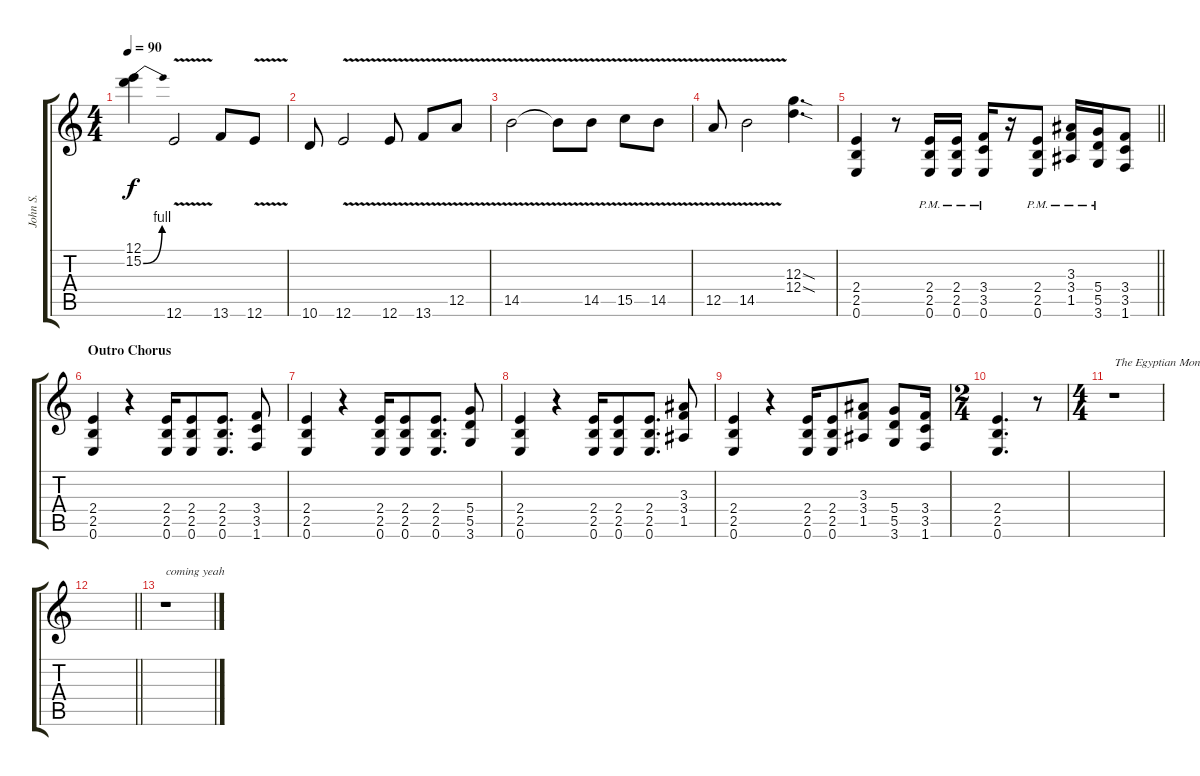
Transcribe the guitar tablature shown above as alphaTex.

\track ("John S." "John S.") {instrument overdrivenguitar}
\staff {score tabs}
\tuning (E4 B3 G3 D3 A2 E2) {hide}
\ts (4 4)
\tempo 90
\clef g2
\ks c
(12.1 15.2{be (bend 0 0 60 4)}).4{dy f} 12.6{v}.2 13.6.8 12.6{v}.8 |
10.6.8 12.6{v}.2 12.6{v}.8 13.6{v}.8 12.5{v}.8 |
14.5{v}.2 14.5{t}.8 14.5{v}.8 15.5{v}.8 14.5{v}.8 |
12.5{v}.8 14.5{v}.2 (12.3{sod} 12.4{sod}).4{d} |
\barLineRight lightlight
(2.4 2.5 0.6).4{instrument overdrivenguitar} r.8 (2.4{pm} 2.5{pm} 0.6{pm}).16 (2.4{pm} 2.5{pm} 0.6{pm}).16 (3.4{pm} 3.5{pm} 0.6{pm}).16 r.16 (2.4{pm} 2.5{pm} 0.6{pm}).8 (3.3{pm} 3.4{pm} 1.5{pm}).16 (5.4{pm} 5.5{pm} 3.6{pm}).16 (3.4 3.5 1.6).8 |
\section ("" "Outro Chorus")
(2.4 2.5 0.6).4 r.4 (2.4 2.5 0.6).16 (2.4 2.5 0.6).8 (2.4 2.5 0.6).8{d} (3.4 3.5 1.6).8 |
(2.4 2.5 0.6).4 r.4 (2.4 2.5 0.6).16 (2.4 2.5 0.6).8 (2.4 2.5 0.6).8{d} (5.4 5.5 3.6).8 |
(2.4 2.5 0.6).4 r.4 (2.4 2.5 0.6).16 (2.4 2.5 0.6).8 (2.4 2.5 0.6).8{d} (3.3 3.4 1.5).8 |
(2.4 2.5 0.6).4 r.4 (2.4 2.5 0.6).16 (2.4 2.5 0.6).8 (3.3 3.4 1.5).8 (5.4 5.5 3.6).8 (3.4 3.5 1.6).16 |
\ts (2 4)
(2.4 2.5 0.6).4{d} r.8 |
\ts (4 4)
r.1{txt "The Egyptian Monster's"} |
\barLineRight lightlight
|
r.1{txt "coming yeah"}
